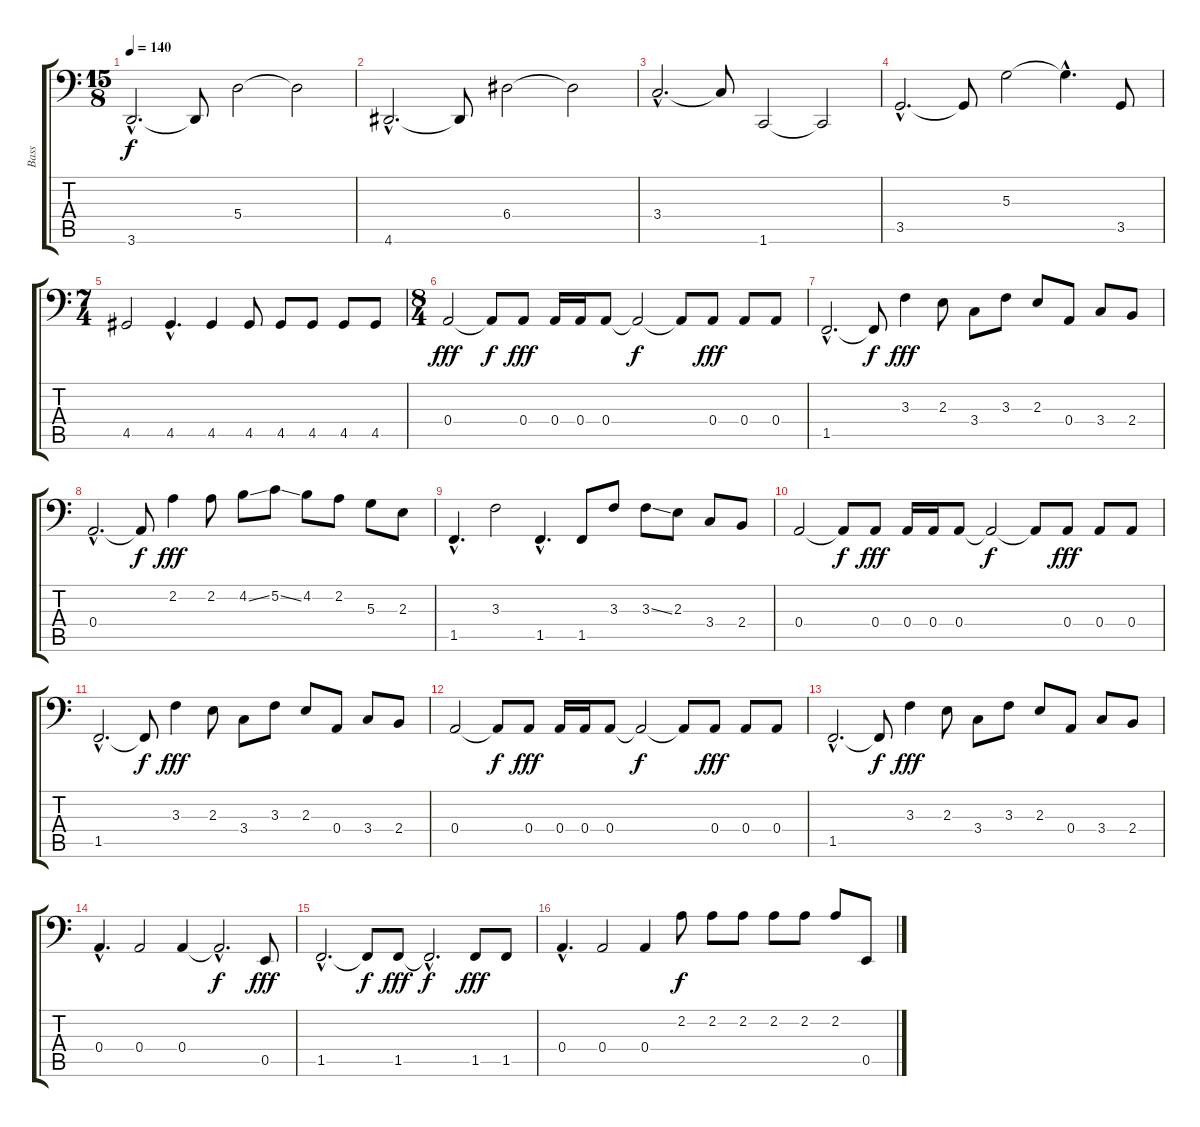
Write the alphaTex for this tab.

\track ("Bass" "Bass") {instrument electricbassfinger}
\staff {score tabs}
\tuning (C3 G2 D2 A1 E1 B0) {hide}
\ts (15 8)
\tempo 140
\clef f4
\ks c
3.6{hac}.2{d dy f} 3.6{t}.8 5.4.2 5.4{t}.2 |
4.6{hac}.2{d} 4.6{t}.8 6.4.2 6.4{t}.2 |
3.4{hac}.2{d} 3.4{t}.8 1.6.2 1.6{t}.2 |
3.5{hac}.2{d} 3.5{t}.8 5.3.2 5.3{hac t}.4{d} 3.5.8 |
\ts (7 4)
4.5.2 4.5{hac}.4{d} 4.5.4 4.5.8 4.5.8 4.5.8 4.5.8 4.5.8 |
\ts (8 4)
0.4.2{dy fff} 0.4{t}.8{dy f} 0.4.8{dy fff} 0.4.16 0.4.16 0.4.8 0.4{t}.2{dy f} 0.4{t}.8 0.4.8{dy fff} 0.4.8 0.4.8 |
1.5{hac}.2{d} 1.5{t}.8{dy f} 3.3.4{dy fff} 2.3.8 3.4.8 3.3.8 2.3.8 0.4.8 3.4.8 2.4.8 |
0.4{hac}.2{d} 0.4{t}.8{dy f} 2.2.4{dy fff} 2.2.8 4.2{ss}.8 5.2{ss}.8 4.2.8 2.2.8 5.3.8 2.3.8 |
1.5{hac}.4{d} 3.3.2 1.5{hac}.4{d} 1.5.8 3.3.8 3.3{ss}.8 2.3.8 3.4.8 2.4.8 |
0.4.2 0.4{t}.8{dy f} 0.4.8{dy fff} 0.4.16 0.4.16 0.4.8 0.4{t}.2{dy f} 0.4{t}.8 0.4.8{dy fff} 0.4.8 0.4.8 |
1.5{hac}.2{d} 1.5{t}.8{dy f} 3.3.4{dy fff} 2.3.8 3.4.8 3.3.8 2.3.8 0.4.8 3.4.8 2.4.8 |
0.4.2 0.4{t}.8{dy f} 0.4.8{dy fff} 0.4.16 0.4.16 0.4.8 0.4{t}.2{dy f} 0.4{t}.8 0.4.8{dy fff} 0.4.8 0.4.8 |
1.5{hac}.2{d} 1.5{t}.8{dy f} 3.3.4{dy fff} 2.3.8 3.4.8 3.3.8 2.3.8 0.4.8 3.4.8 2.4.8 |
0.4{hac}.4{d} 0.4.2 0.4.4 0.4{hac t}.2{d dy f} 0.5.8{dy fff} |
1.5{hac}.2{d} 1.5{t}.8{dy f} 1.5.8{dy fff} 1.5{hac t}.2{d dy f} 1.5.8{dy fff} 1.5.8 |
0.4{hac}.4{d} 0.4.2 0.4.4 2.2.8{dy f} 2.2.8 2.2.8 2.2.8 2.2.8 2.2.8 0.5.8
